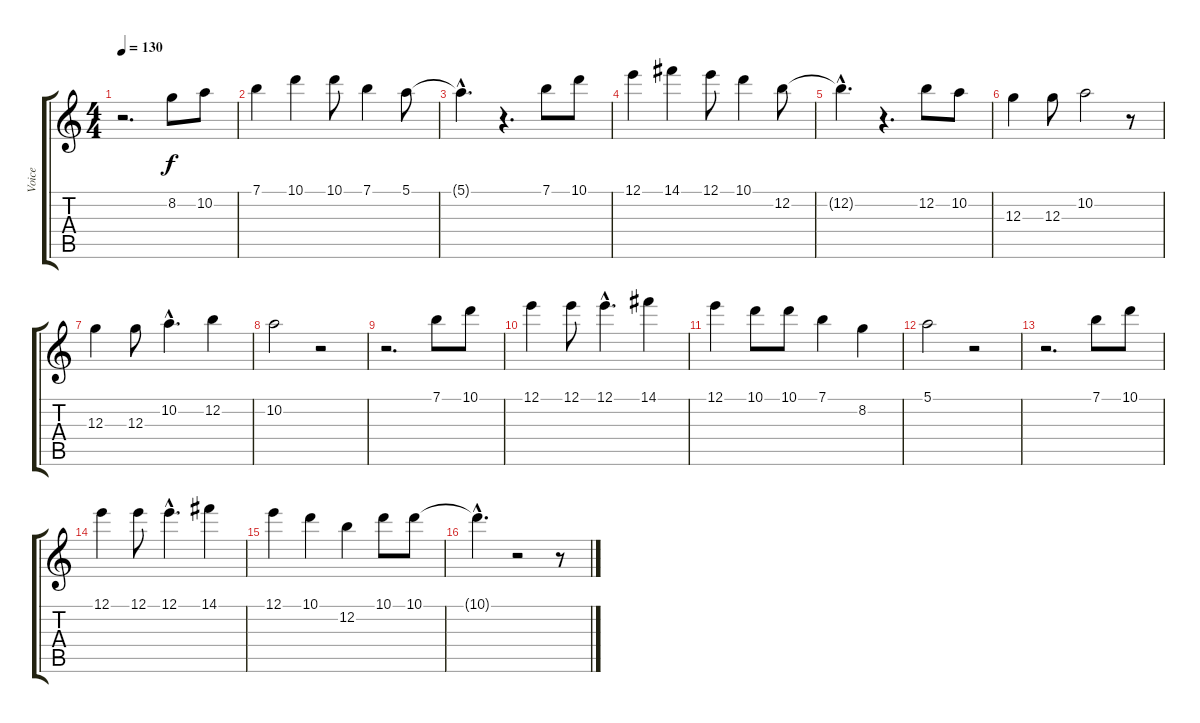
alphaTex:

\track ("Voice" "Voice") {instrument distortionguitar}
\staff {score tabs}
\tuning (E4 B3 G3 D3 A2 E2) {hide}
\ts (4 4)
\tempo 130
\clef g2
\ks c
r.2{d dy f} 8.2.8 10.2.8 |
7.1.4 10.1.4 10.1.8 7.1.4 5.1.8 |
5.1{hac t}.4{d} r.4{d} 7.1.8 10.1.8 |
12.1.4 14.1.4 12.1.8 10.1.4 12.2.8 |
12.2{hac t}.4{d} r.4{d} 12.2.8 10.2.8 |
12.3.4 12.3.8 10.2.2 r.8 |
12.3.4 12.3.8 10.2{hac}.4{d} 12.2.4 |
10.2.2 r.2 |
r.2{d} 7.1.8 10.1.8 |
12.1.4 12.1.8 12.1{hac}.4{d} 14.1.4 |
12.1.4 10.1.8 10.1.8 7.1.4 8.2.4 |
5.1.2 r.2 |
r.2{d} 7.1.8 10.1.8 |
12.1.4 12.1.8 12.1{hac}.4{d} 14.1.4 |
12.1.4 10.1.4 12.2.4 10.1.8 10.1.8 |
10.1{hac t}.4{d} r.2 r.8
